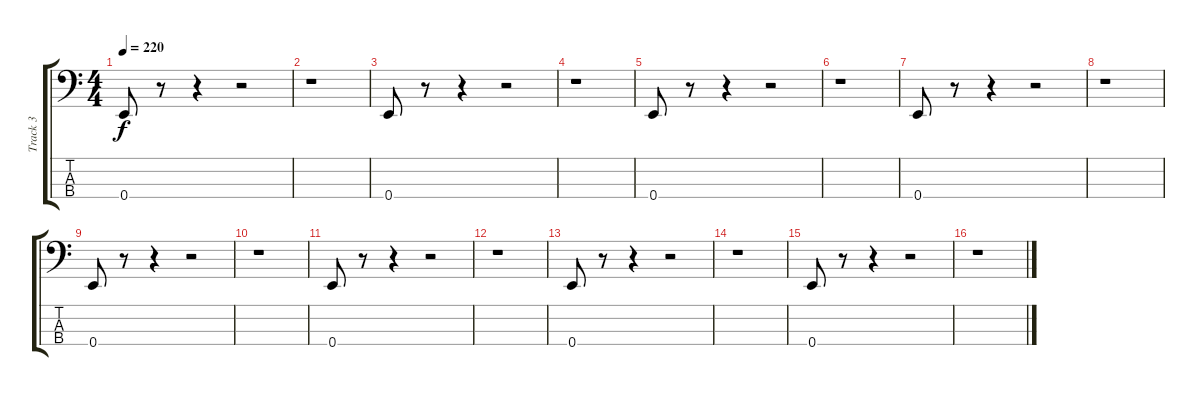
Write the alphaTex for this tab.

\track ("Track 3" "Track 3") {instrument electricbasspick}
\staff {score tabs}
\tuning (G2 D2 A1 E1) {hide}
\ts (4 4)
\tempo 220
\clef f4
\ks c
0.4.8{dy f instrument electricbasspick} r.8 r.4 r.2 |
r.1 |
0.4.8 r.8 r.4 r.2 |
r.1 |
0.4.8 r.8 r.4 r.2 |
r.1 |
0.4.8 r.8 r.4 r.2 |
r.1 |
0.4.8 r.8 r.4 r.2 |
r.1 |
0.4.8 r.8 r.4 r.2 |
r.1 |
0.4.8 r.8 r.4 r.2 |
r.1 |
0.4.8 r.8 r.4 r.2 |
r.1
